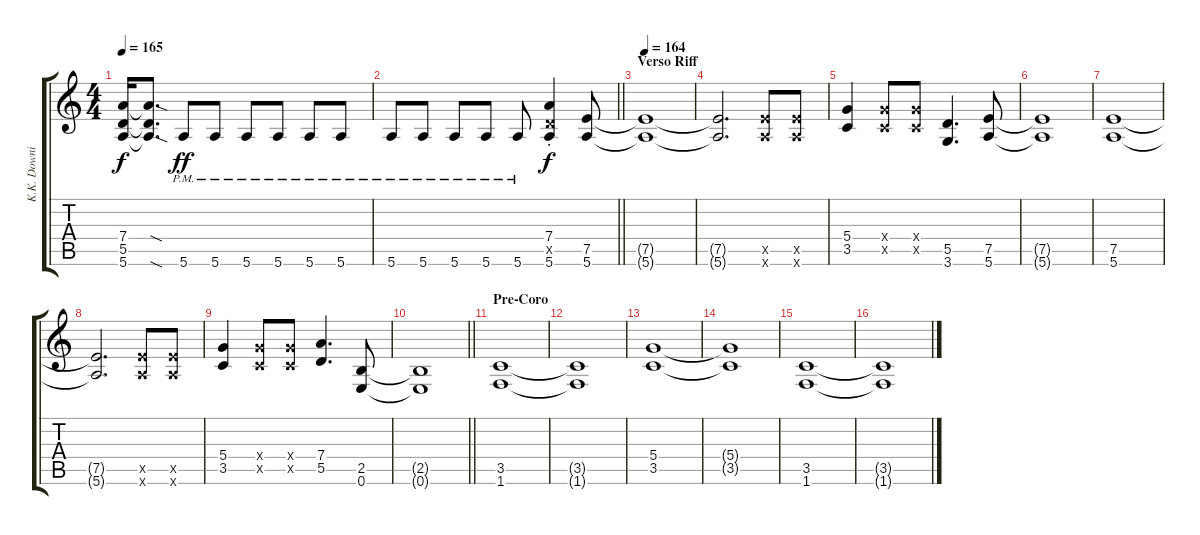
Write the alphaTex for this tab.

\track ("K.K. Downing" "K.K. Downi") {instrument overdrivenguitar}
\staff {score tabs}
\tuning (E4 B3 G3 D3 A2 E2) {hide}
\ts (4 4)
\tempo 165
\clef g2
\ks c
(7.4{t} 5.5{t} 5.6{t}).16{dy f} (7.4{sod t} 5.5{t} 5.6{sod t}).8{d} 5.6{pm}.8{dy ff} 5.6{pm}.8 5.6{pm}.8 5.6{pm}.8 5.6{pm}.8 5.6{pm}.8 |
\barLineRight lightlight
5.6{pm}.8 5.6{pm}.8 5.6{pm}.8 5.6{pm}.8 5.6{pm}.8 (7.4{st} 5.5{x} 5.6{st}).4{dy f} (7.5 5.6).8 |
\section ("" "Verso Riff")
\tempo 164
(7.5{t} 5.6{t}).1 |
(7.5{t} 5.6{t}).2{d} (7.5{x} 5.6{x}).8 (7.5{x} 5.6{x}).8 |
(5.4 3.5).4 (5.4{x} 3.5{x}).8 (5.4{x} 3.5{x}).8 (5.5 3.6).4{d} (7.5 5.6).8 |
(7.5{t} 5.6{t}).1 |
(7.5 5.6).1 |
(7.5{t} 5.6{t}).2{d} (7.5{x} 5.6{x}).8 (7.5{x} 5.6{x}).8 |
(5.4 3.5).4 (5.4{x} 3.5{x}).8 (5.4{x} 3.5{x}).8 (7.4 5.5).4{d} (2.5 0.6).8 |
\barLineRight lightlight
(2.5{t} 0.6{t}).1 |
\section ("" "Pre-Coro")
(3.5 1.6).1 |
(3.5{t} 1.6{t}).1 |
(5.4 3.5).1 |
(5.4{t} 3.5{t}).1 |
(3.5 1.6).1 |
(3.5{t} 1.6{t}).1
